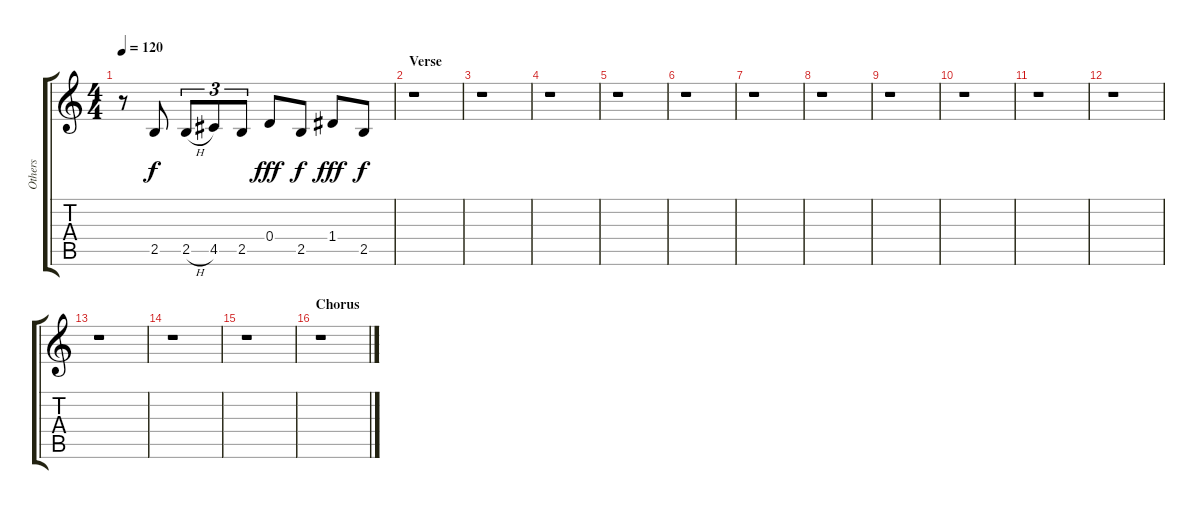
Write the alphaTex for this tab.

\track ("Others" "Others") {instrument acousticguitarnylon}
\staff {score tabs}
\tuning (E4 B3 G3 D3 A2 E2) {hide}
\ts (4 4)
\tempo 120
\clef g2
\ks c
r.8{dy fff} 2.5.8{dy f volume 9 instrument acousticguitarsteel} 2.5{h}.8{tu (3 2)} 4.5.8{tu (3 2)} 2.5.8{tu (3 2)} 0.4.8{dy fff} 2.5.8{dy f} 1.4.8{dy fff} 2.5.8{dy f} |
\section ("" "Verse")
r.1 |
r.1 |
r.1 |
r.1 |
r.1 |
r.1 |
r.1 |
r.1 |
r.1 |
r.1 |
r.1 |
r.1 |
r.1 |
r.1 |
\section ("" "Chorus")
r.1
